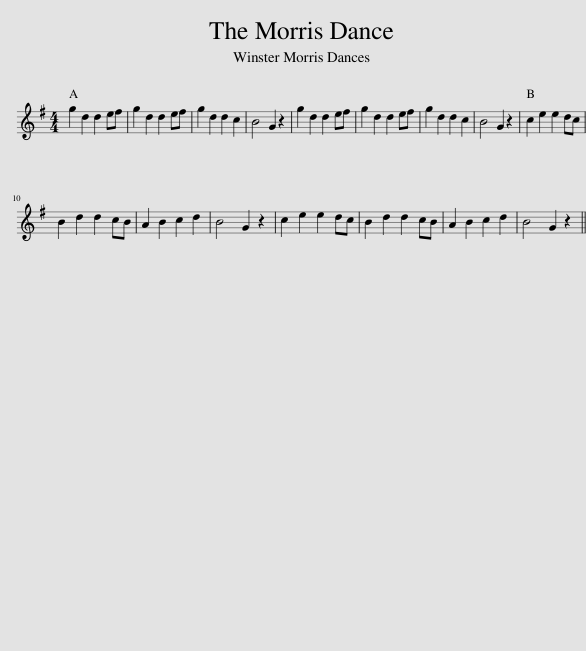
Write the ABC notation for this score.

X:1
L:1/8
M:4/4
I:linebreak $
K:G
V:1 treble
V:1
 g2 d2 d2 ef | g2 d2 d2 ef | g2 d2 d2 c2 | B4 G2 z2 | g2 d2 d2 ef | %5
 g2 d2 d2 ef | g2 d2 d2 c2 | B4 G2 z2 | c2 e2 e2 dc |$ B2 d2 d2 cB | %10
 A2 B2 c2 d2 | B4 G2 z2 | c2 e2 e2 dc | B2 d2 d2 cB | A2 B2 c2 d2 | %15
 B4 G2 z2 || %16
